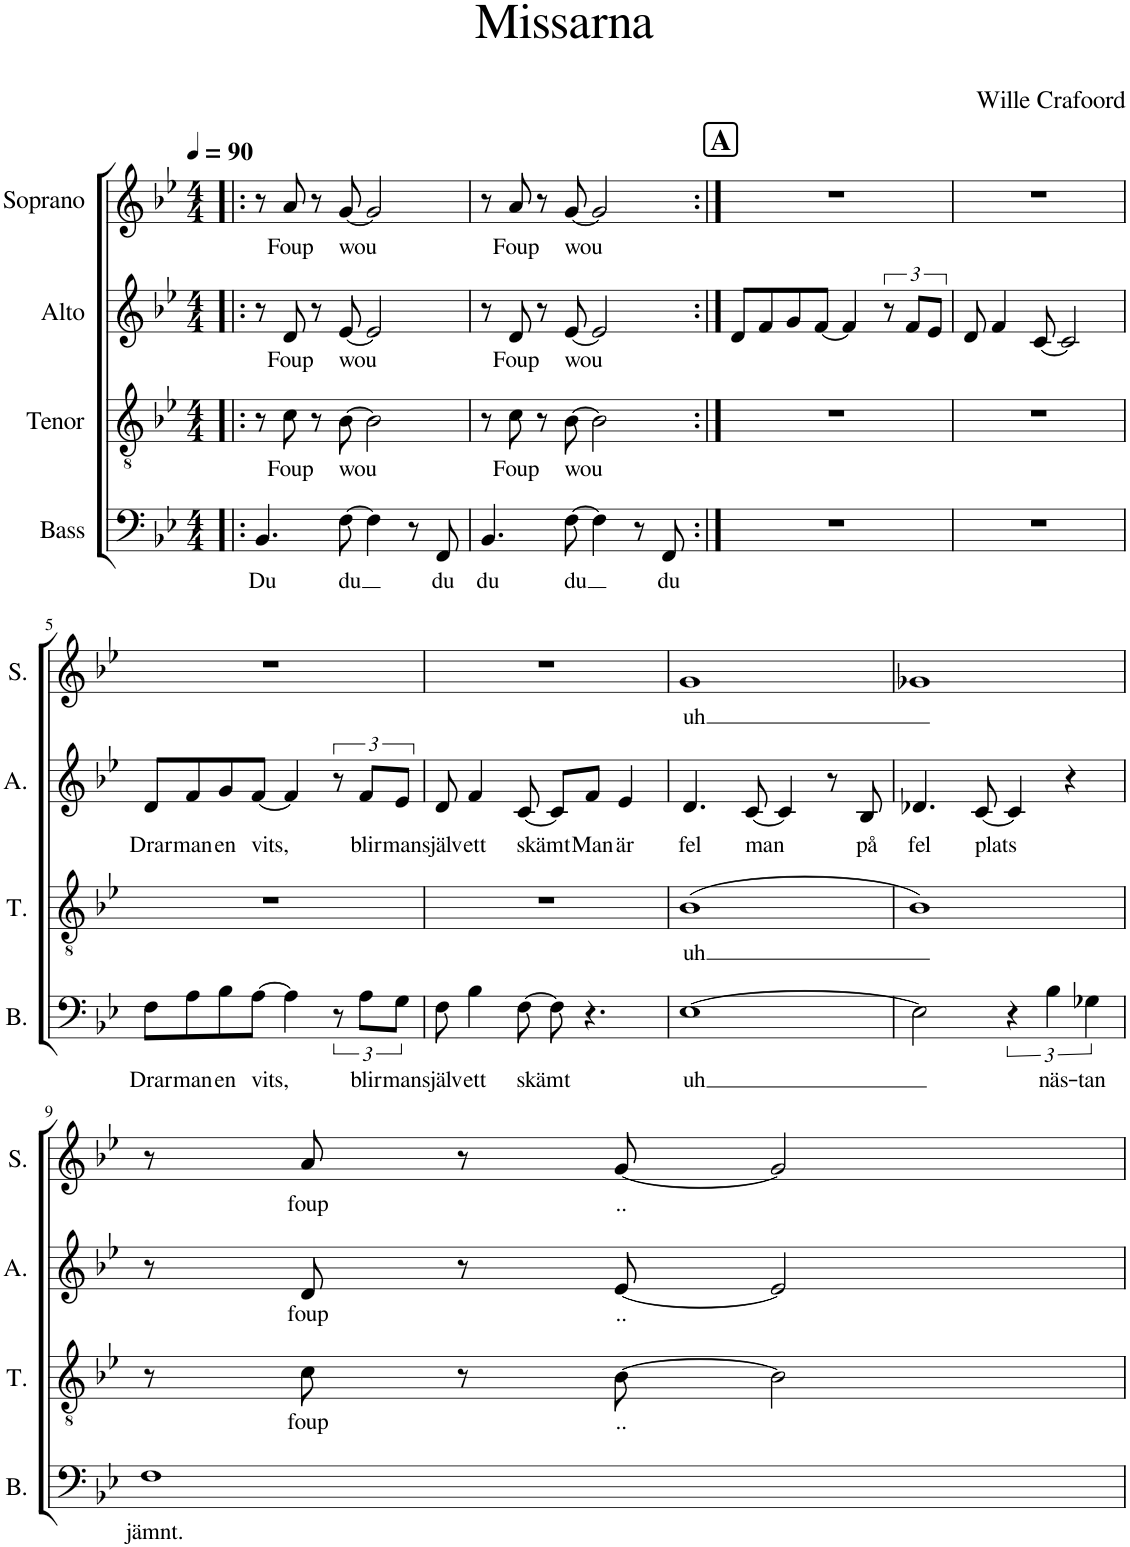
**kern	**text	**kern	**text	**kern	**text	**kern	**text
*part4	*part4	*part3	*part3	*part2	*part2	*part1	*part1
*staff4	*staff4	*staff3	*staff3	*staff2	*staff2	*staff1	*staff1
*I"Bass	*	*I"Tenor	*	*I"Alto	*	*I"Soprano	*
*I'B.	*	*I'T.	*	*I'A.	*	*I'S.	*
*clefF4	*	*clefGv2	*	*clefG2	*	*clefG2	*
*k[b-e-]	*	*k[b-e-]	*	*k[b-e-]	*	*k[b-e-]	*
*M4/4	*	*M4/4	*	*M4/4	*	*M4/4	*
*MM90	*	*MM90	*	*MM90	*	*MM90	*
=1!|:	=1!|:	=1!|:	=1!|:	=1!|:	=1!|:	=1!|:	=1!|:
!	!LO:LY:b	!	!	!	!	!	!
4.BB-/	Du	8r	.	8r	.	8r	.
!	!	!	!LO:LY:b	!	!LO:LY:b	!	!LO:LY:b
.	.	8c\	Foup	8d/	Foup	8a/	Foup
.	.	8r	.	8r	.	8r	.
!	!LO:LY:b	!	!LO:LY:b	!	!LO:LY:b	!	!LO:LY:b
[8F\	du	[8B-\	wou	[8e-/	wou	[8g/	wou
4F\]	.	2B-\]	.	2e-/]	.	2g/]	.
8r	.	.	.	.	.	.	.
!	!LO:LY:b	!	!	!	!	!	!
8FF/	du	.	.	.	.	.	.
=2	=2	=2	=2	=2	=2	=2	=2
!	!LO:LY:b	!	!	!	!	!	!
4.BB-/	du	8r	.	8r	.	8r	.
!	!	!	!LO:LY:b	!	!LO:LY:b	!	!LO:LY:b
.	.	8c\	Foup	8d/	Foup	8a/	Foup
.	.	8r	.	8r	.	8r	.
!	!LO:LY:b	!	!LO:LY:b	!	!LO:LY:b	!	!LO:LY:b
[8F\	du	[8B-\	wou	[8e-/	wou	[8g/	wou
4F\]	.	2B-\]	.	2e-/]	.	2g/]	.
8r	.	.	.	.	.	.	.
!	!LO:LY:b	!	!	!	!	!	!
8FF/	du	.	.	.	.	.	.
!!LO:REH:place=s1:a:B:cj:fs=14:t=A
=3:|!	=3:|!	=3:|!	=3:|!	=3:|!	=3:|!	=3:|!	=3:|!
1r	.	1r	.	8d/L	.	1r	.
.	.	.	.	8f/	.	.	.
.	.	.	.	8g/	.	.	.
.	.	.	.	[8f/J	.	.	.
.	.	.	.	4f/]	.	.	.
.	.	.	.	12r	.	.	.
.	.	.	.	12f/L	.	.	.
.	.	.	.	12e-/J	.	.	.
=4	=4	=4	=4	=4	=4	=4	=4
1r	.	1r	.	8d/	.	1r	.
.	.	.	.	4f/	.	.	.
.	.	.	.	[8c/	.	.	.
.	.	.	.	2c/]	.	.	.
!!LO:LB:g=z
=5	=5	=5	=5	=5	=5	=5	=5
!	!LO:LY:b	!	!	!	!LO:LY:b	!	!
8F\L	Drar	1r	.	8d/L	Drar	1r	.
!	!LO:LY:b	!	!	!	!LO:LY:b	!	!
8A\	man	.	.	8f/	man	.	.
!	!LO:LY:b	!	!	!	!LO:LY:b	!	!
8B-\	en	.	.	8g/	en	.	.
!	!LO:LY:b	!	!	!	!LO:LY:b	!	!
[8A\J	vits,	.	.	[8f/J	vits,	.	.
4A\]	.	.	.	4f/]	.	.	.
12r	.	.	.	12r	.	.	.
!	!LO:LY:b	!	!	!	!LO:LY:b	!	!
12A\L	blir	.	.	12f/L	blir	.	.
!	!LO:LY:b	!	!	!	!LO:LY:b	!	!
12G\J	man	.	.	12e-/J	man	.	.
=6	=6	=6	=6	=6	=6	=6	=6
!	!LO:LY:b	!	!	!	!LO:LY:b	!	!
8F\	själv	1r	.	8d/	själv	1r	.
!	!LO:LY:b	!	!	!	!LO:LY:b	!	!
4B-\	ett	.	.	4f/	ett	.	.
!	!LO:LY:b	!	!	!	!LO:LY:b	!	!
[8F\	skämt	.	.	[8c/	skämt	.	.
8F\]	.	.	.	8c/L]	.	.	.
!	!	!	!	!	!LO:LY:b	!	!
4.r	.	.	.	8f/J	Man	.	.
!	!	!	!	!	!LO:LY:b	!	!
.	.	.	.	4e-/	är	.	.
=7	=7	=7	=7	=7	=7	=7	=7
!	!LO:LY:b	!	!LO:LY:b	!	!LO:LY:b	!	!LO:LY:b
[1E-	uh	(1B-	uh	4.d/	fel	1g	uh
!	!	!	!	!	!LO:LY:b	!	!
.	.	.	.	[8c/	man	.	.
.	.	.	.	4c/]	.	.	.
.	.	.	.	8r	.	.	.
!	!	!	!	!	!LO:LY:b	!	!
.	.	.	.	8B-/	på	.	.
=8	=8	=8	=8	=8	=8	=8	=8
!	!	!	!	!	!LO:LY:b	!	!
2E-\]	.	1B-)	.	4.d-X/	fel	1g-X	.
!	!	!	!	!	!LO:LY:b	!	!
.	.	.	.	[8c/	plats	.	.
6r	.	.	.	4c/]	.	.	.
!	!LO:LY:b	!	!	!	!	!	!
6B-\	näs-	.	.	.	.	.	.
.	.	.	.	4r	.	.	.
!	!LO:LY:b	!	!	!	!	!	!
6G-X\	-tan	.	.	.	.	.	.
!!LO:LB:g=z
=9	=9	=9	=9	=9	=9	=9	=9
!	!LO:LY:b	!	!	!	!	!	!
1F	jämnt.	8r	.	8r	.	8r	.
!	!	!	!LO:LY:b	!	!LO:LY:b	!	!LO:LY:b
.	.	8c\	foup	8d/	foup	8a/	foup
.	.	8r	.	8r	.	8r	.
!	!	!	!LO:LY:b	!	!LO:LY:b	!	!LO:LY:b
.	.	[8B-\	..	[8e-/	..	[8g/	..
.	.	2B-\]	.	2e-/]	.	2g/]	.
=	=	=	=	=	=	=	=
*-	*-	*-	*-	*-	*-	*-	*-
